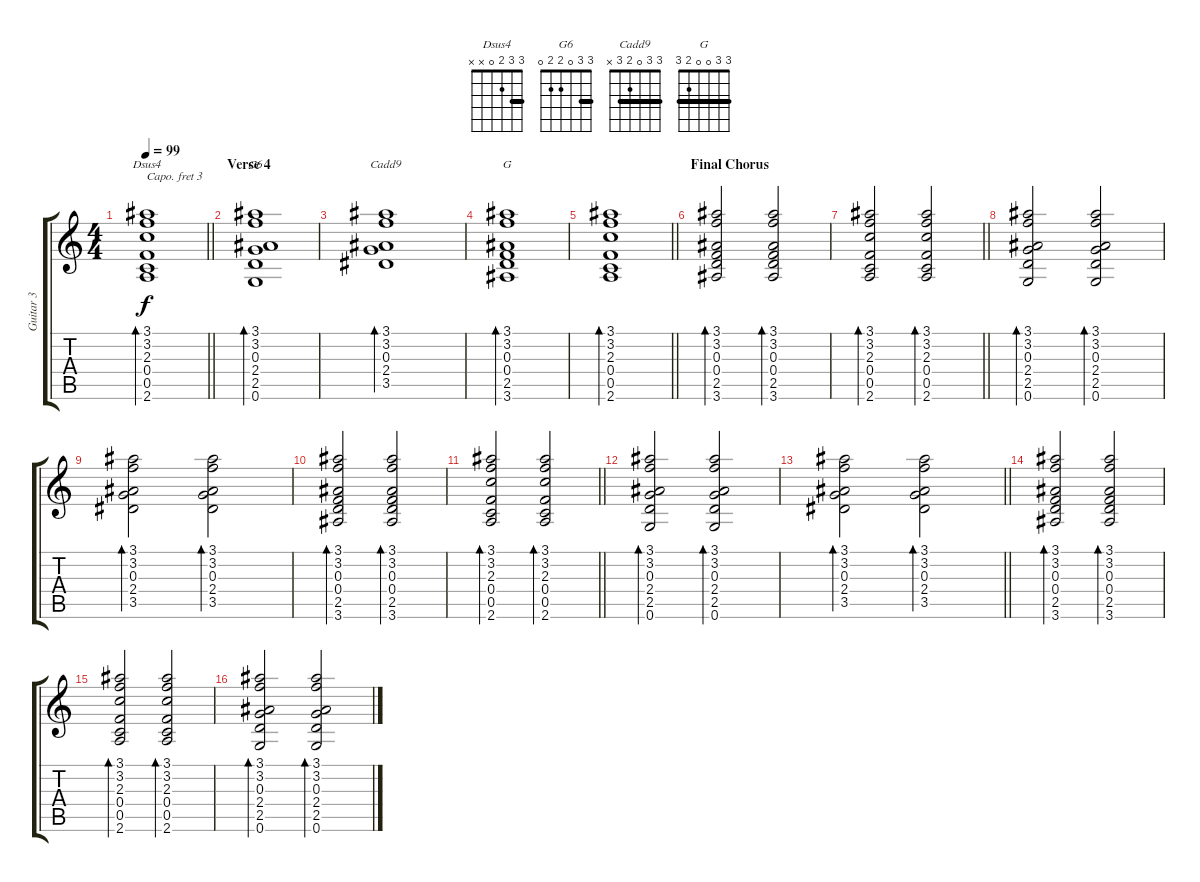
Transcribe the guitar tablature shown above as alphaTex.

\track ("Guitar 3" "Guitar 3") {instrument acousticguitarnylon}
\staff {score tabs}
\capo 3
\tuning (E4 B3 G3 D3 A2 E2) {hide}
\chord ("Dsus4" 3 3 2 0 x x) {barre 3}
\chord ("G6" 3 3 0 2 2 0) {barre 3}
\chord ("Cadd9" 3 3 0 2 3 x) {barre 3}
\chord ("G" 3 3 0 0 2 3) {barre 3}
\ts (4 4)
\tempo 99
\clef g2
\barLineRight lightlight
\ks c
(3.1 3.2 2.3 0.4 0.5 2.6).1{bd 120 ch "Dsus4" dy f} |
\section ("" "Verse 4")
(3.1 3.2 0.3 2.4 2.5 0.6).1{bd 120 ch "G6"} |
(3.1 3.2 0.3 2.4 3.5).1{bd 120 ch "Cadd9"} |
(3.1 3.2 0.3 0.4 2.5 3.6).1{bd 120 ch "G"} |
\barLineRight lightlight
(3.1 3.2 2.3 0.4 0.5 2.6).1{bd 120} |
\section ("" "Final Chorus")
(3.1 3.2 0.3 0.4 2.5 3.6).2{bd 120} (3.1 3.2 0.3 0.4 2.5 3.6).2{bd 120} |
\barLineRight lightlight
(3.1 3.2 2.3 0.4 0.5 2.6).2{bd 120} (3.1 3.2 2.3 0.4 0.5 2.6).2{bd 120} |
(3.1 3.2 0.3 2.4 2.5 0.6).2{bd 120} (3.1 3.2 0.3 2.4 2.5 0.6).2{bd 120} |
(3.1 3.2 0.3 2.4 3.5).2{bd 120} (3.1 3.2 0.3 2.4 3.5).2{bd 120} |
(3.1 3.2 0.3 0.4 2.5 3.6).2{bd 120} (3.1 3.2 0.3 0.4 2.5 3.6).2{bd 120} |
\barLineRight lightlight
(3.1 3.2 2.3 0.4 0.5 2.6).2{bd 120} (3.1 3.2 2.3 0.4 0.5 2.6).2{bd 120} |
(3.1 3.2 0.3 2.4 2.5 0.6).2{bd 120} (3.1 3.2 0.3 2.4 2.5 0.6).2{bd 120} |
\barLineRight lightlight
(3.1 3.2 0.3 2.4 3.5).2{bd 120} (3.1 3.2 0.3 2.4 3.5).2{bd 120} |
(3.1 3.2 0.3 0.4 2.5 3.6).2{bd 120} (3.1 3.2 0.3 0.4 2.5 3.6).2{bd 120} |
(3.1 3.2 2.3 0.4 0.5 2.6).2{bd 120} (3.1 3.2 2.3 0.4 0.5 2.6).2{bd 120} |
(3.1 3.2 0.3 2.4 2.5 0.6).2{bd 120} (3.1 3.2 0.3 2.4 2.5 0.6).2{bd 120}
